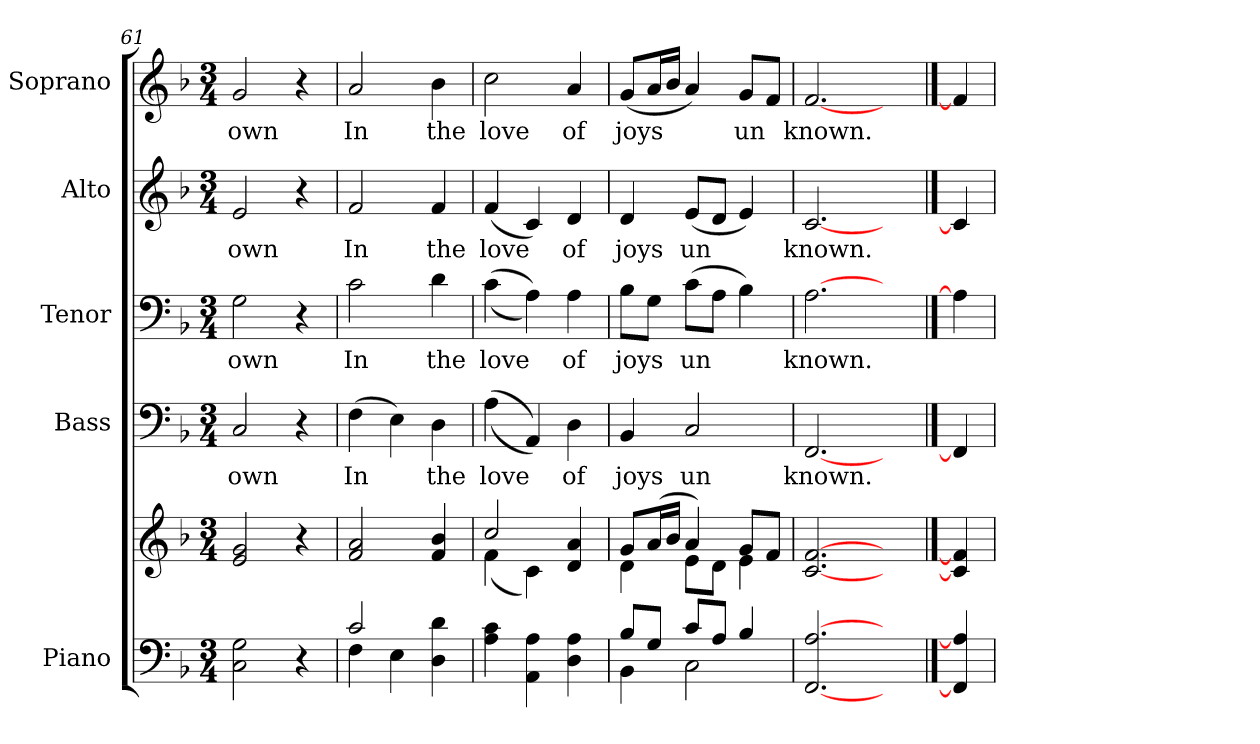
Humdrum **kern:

**kern	**kern	**kern	**text	**kern	**text	**kern	**text	**kern	**text
*part5	*part5	*part4	*part4	*part3	*part3	*part2	*part2	*part1	*part1
*staff6	*staff5	*staff4	*staff4	*staff3	*staff3	*staff2	*staff2	*staff1	*staff1
*I"Piano	*	*I"Bass	*	*I"Tenor	*	*I"Alto	*	*I"Soprano	*
*I'Pno.	*	*I'B.	*	*I'T.	*	*I'A.	*	*I'S.	*
!!LO:PB:g=z
*clefF4	*clefG2	*clefF4	*	*clefF4	*	*clefG2	*	*clefG2	*
*k[b-]	*k[b-]	*k[b-]	*	*k[b-]	*	*k[b-]	*	*k[b-]	*
*F:	*F:	*F:	*	*F:	*	*F:	*	*F:	*
*M3/4	*M3/4	*M3/4	*	*M3/4	*	*M3/4	*	*M3/4	*
=61	=61	=61	=61	=61	=61	=61	=61	=61	=61
!	!	!	!LO:LY:b:color=#000000	!	!	!	!	!	!
!	!	!	!	!	!LO:LY:b:color=#000000	!	!	!	!
!	!	!	!	!	!	!	!LO:LY:b:color=#000000	!	!
!	!	!	!	!	!	!	!	!	!LO:LY:b:color=#000000
2Ci\ 2Gi	2ei/ 2gi	2Ci/	own	2Gi\	own	2ei/	own	2gi/	own
4r	4r	4r	.	4r	.	4r	.	4r	.
=62	=62	=62	=62	=62	=62	=62	=62	=62	=62
*^	*	*	*	*	*	*	*	*	*
!	!	!	!	!LO:LY:b:color=#000000	!	!	!	!	!	!
!	!	!	!	!	!	!LO:LY:b:color=#000000	!	!	!	!
!	!	!	!	!	!	!	!	!LO:LY:b:color=#000000	!	!
!	!	!	!	!	!	!	!	!	!	!LO:LY:b:color=#000000
2ci/	4Fi\	2fi/ 2ai	(4Fi\	In	2ci\	In	2fi/	In	2ai/	In
.	4Ei\	.	4Ei\)	.	.	.	.	.	.	.
!	!	!	!	!LO:LY:b:color=#000000	!	!	!	!	!	!
!	!	!	!	!	!	!LO:LY:b:color=#000000	!	!	!	!
!	!	!	!	!	!	!	!	!LO:LY:b:color=#000000	!	!
!	!	!	!	!	!	!	!	!	!	!LO:LY:b:color=#000000
4Di\ 4di	4ryy	4fi/ 4b-i	4Di\	the	4di\	the	4fi/	the	4b-i\	the
*v	*v	*	*	*	*	*	*	*	*	*
=63	=63	=63	=63	=63	=63	=63	=63	=63	=63
*	*^	*	*	*	*	*	*	*	*
*^	*	*	*	*	*	*	*	*	*	*
!	!	!	!	!	!LO:LY:b:color=#000000	!	!	!	!	!	!
*v	*v	*	*	*	*	*	*	*	*	*	*
*^	*	*	*	*	*	*	*	*	*	*
!	!	!	!	!	!	!	!LO:LY:b:color=#000000	!	!	!	!
*v	*v	*	*	*	*	*	*	*	*	*	*
*^	*	*	*	*	*	*	*	*	*	*
!	!	!	!	!	!	!	!	!	!LO:LY:b:color=#000000	!	!
*v	*v	*	*	*	*	*	*	*	*	*	*
*^	*	*	*	*	*	*	*	*	*	*
!	!	!	!	!	!	!	!	!	!	!	!LO:LY:b:color=#000000
*v	*v	*	*	*	*	*	*	*	*	*	*
4Ai\ 4ci	2cci/	(4fi\	((4Ai\	love	((4ci\	love	(4fi/	love	2cci\	love
4AAi\ 4Ai	.	4ci\)	4AAi/))	.	4Ai\))	.	4ci/)	.	.	.
!	!	!	!	!LO:LY:b:color=#000000	!	!	!	!	!	!
!	!	!	!	!	!	!LO:LY:b:color=#000000	!	!	!	!
!	!	!	!	!	!	!	!	!LO:LY:b:color=#000000	!	!
!	!	!	!	!	!	!	!	!	!	!LO:LY:b:color=#000000
4Di\ 4Ai	4di/ 4ai	4ryy	4Di\	of	4Ai\	of	4di/	of	4ai/	of
!!LO:PB:g=z
=64	=64	=64	=64	=64	=64	=64	=64	=64	=64	=64
*^	*	*	*	*	*	*	*	*	*	*
!	!	!	!	!	!LO:LY:b:color=#000000	!	!	!	!	!	!
!	!	!	!	!	!	!	!LO:LY:b:color=#000000	!	!	!	!
!	!	!	!	!	!	!	!	!	!LO:LY:b:color=#000000	!	!
!	!	!	!	!	!	!	!	!	!	!	!LO:LY:b:color=#000000
8B-i/L	4BB-i\	8gi/L	4di\	4BB-i/	joys	8B-i\L	joys	4di/	joys	(8gi/L	joys
8Gi/J	.	(16ai/L	.	.	.	8Gi\J	.	.	.	16ai/L	.
.	.	16b-i/JJ	.	.	.	.	.	.	.	16b-i/JJ	.
!	!	!	!	!	!LO:LY:b:color=#000000	!	!	!	!	!	!
!	!	!	!	!	!	!	!LO:LY:b:color=#000000	!	!	!	!
!	!	!	!	!	!	!	!	!	!LO:LY:b:color=#000000	!	!
8ci/L	2Ci\	4ai/)	8ei\L	2Ci/	un	(8ci\L	un	(8ei/L	un	4ai/)	.
8Ai/J	.	.	8di\J	.	.	8Ai\J	.	8di/J	.	.	.
!	!	!	!	!	!	!	!	!	!	!	!LO:LY:b:color=#000000
4B-i/	.	8gi/L	4ei\	.	.	4B-i\)	.	4ei/)	.	8gi/L	un
.	.	8fi/J	.	.	.	.	.	.	.	8fi/J	.
*v	*v	*	*	*	*	*	*	*	*	*	*
*	*v	*v	*	*	*	*	*	*	*	*
=65	=65	=65	=65	=65	=65	=65	=65	=65	=65
!	!	!	!LO:LY:b:color=#000000	!	!	!	!	!	!
!	!	!	!	!	!LO:LY:b:color=#000000	!	!	!	!
!	!	!	!	!	!	!	!LO:LY:b:color=#000000	!	!
!	!	!	!	!	!	!	!	!	!LO:LY:b:color=#000000
[2.FFi [2.Ai	[2.ci [2.fi	[2.FFi	known.	[2.Ai	known.	[2.ci	known.	[2.fi	known.
4ryy	4ryy	4ryy	.	4ryy	.	4ryy	.	4ryy	.
==66	==66	==66	==66	==66	==66	==66	==66	==66	==66
4FFi] 4Ai]	4ci] 4fi]	4FFi]	.	4Ai]	.	4ci]	.	4fi]	.
=	=	=	=	=	=	=	=	=	=
*-	*-	*-	*-	*-	*-	*-	*-	*-	*-
